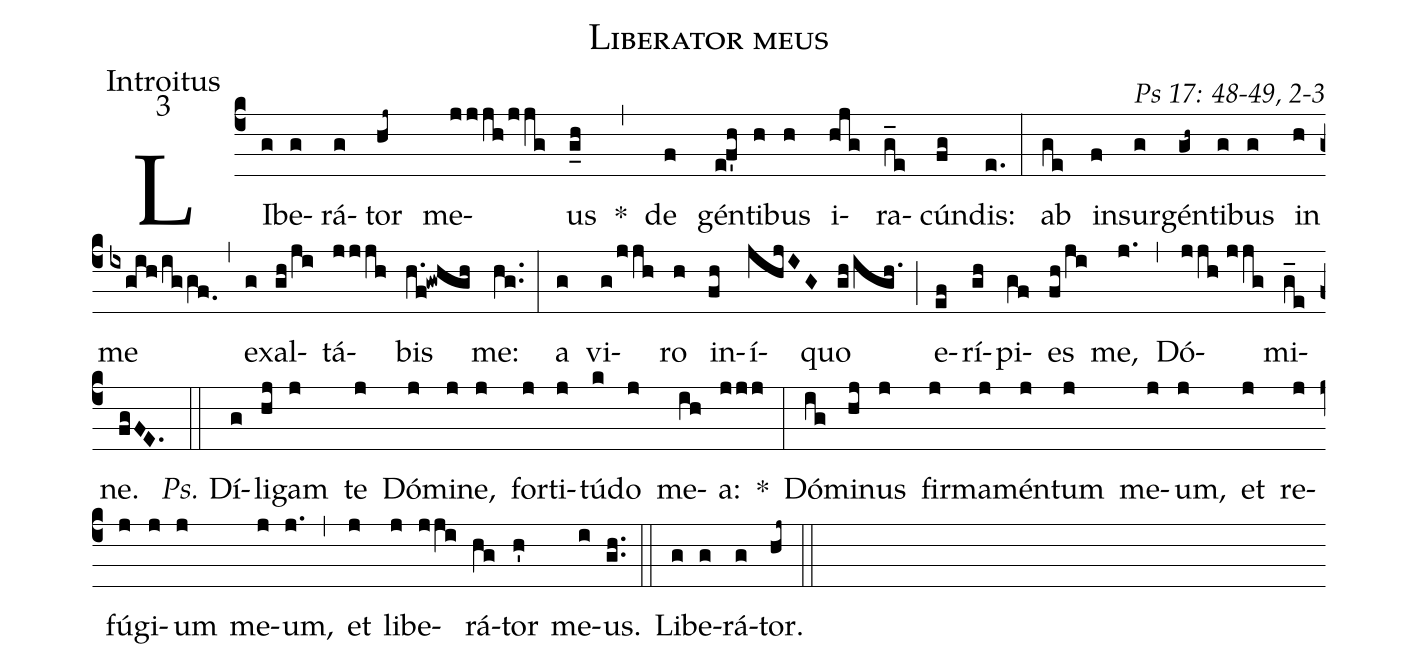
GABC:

name: Liberator meus;
office-part: Introitus;
mode: 3;
commentary: Ps 17: 48-49, 2-3;
%%
(c4) LI(g)be(g)rá(g)tor(hj~) me(jjjh/jjg)us(g_h) *(,) de(f) gén(e!f'h)ti(h)bus(h) i(hjg)ra(g_e)cún(fg)dis:(e.) (:)
ab(ge) in(f)sur(g)gén(gh~)ti(g)bus(g) in(h) me(ixgih/iggf.0) (,) ex(g)al(gh/ji)tá(jjjh)bis(h.f!gwhgh) me:(hg..) (:)
a(g) vi(g/jjh)ro(h) in(fh)í(jhjIG)quo(gh/igh.) (;) e(ef)rí(gh)pi(gf)es(fh/ji) me,(j.) (,) Dó(jjh//jjg)mi(g_e)ne.(fgFE.) (::)
<i>Ps.</i> Dí(g)li(hj)gam(j) te(j) Dó(j)mi(j)ne,(j) for(j)ti(j)tú(k)do(j) me(ih)a:(jjj) *(:)
Dó(ig)mi(hj)nus(j) fir(j)ma(j)mén(j)tum(j) me(j)um,(j) et(j) re(j)fú(j)gi(j)um(j) me(j)um,(j.) (,) et(j) li(j)be(jji)rá(hg)tor(h') me(i)us.(gh..) (::)
Li(g)be(g)rá(g)tor.(hj~) (::)
